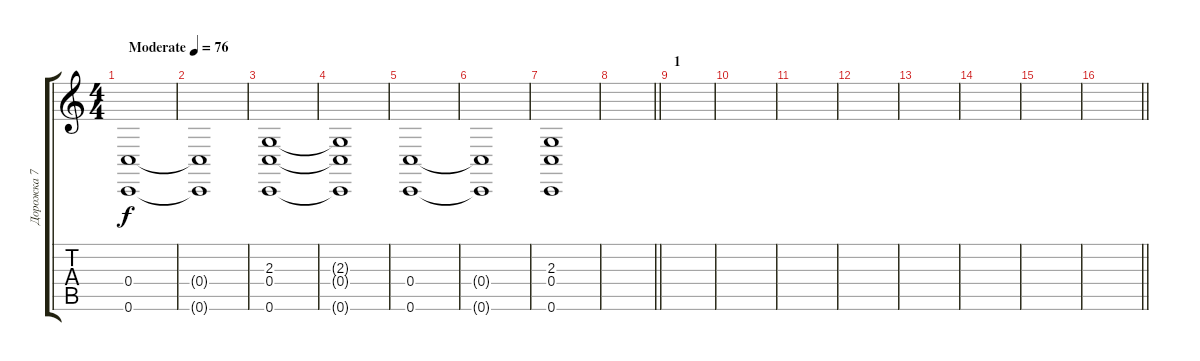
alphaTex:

\track ("Дорожка 7" "Дорожка 7") {instrument synthvoice}
\staff {score tabs}
\tuning (D4 A3 F3 C3 G2 C2) {hide}
\ts (4 4)
\tempo (76 "Moderate")
\clef g2
\ks c
(0.4 0.6).1{dy f instrument synthvoice} |
(0.4{t} 0.6{t}).1 |
(2.3 0.4 0.6).1 |
(2.3{t} 0.4{t} 0.6{t}).1 |
(0.4 0.6).1 |
(0.4{t} 0.6{t}).1 |
(2.3 0.4 0.6).1 |
\barLineRight lightlight
|
\section ("" "1")
|
|
|
|
|
|
|
\barLineRight lightlight
